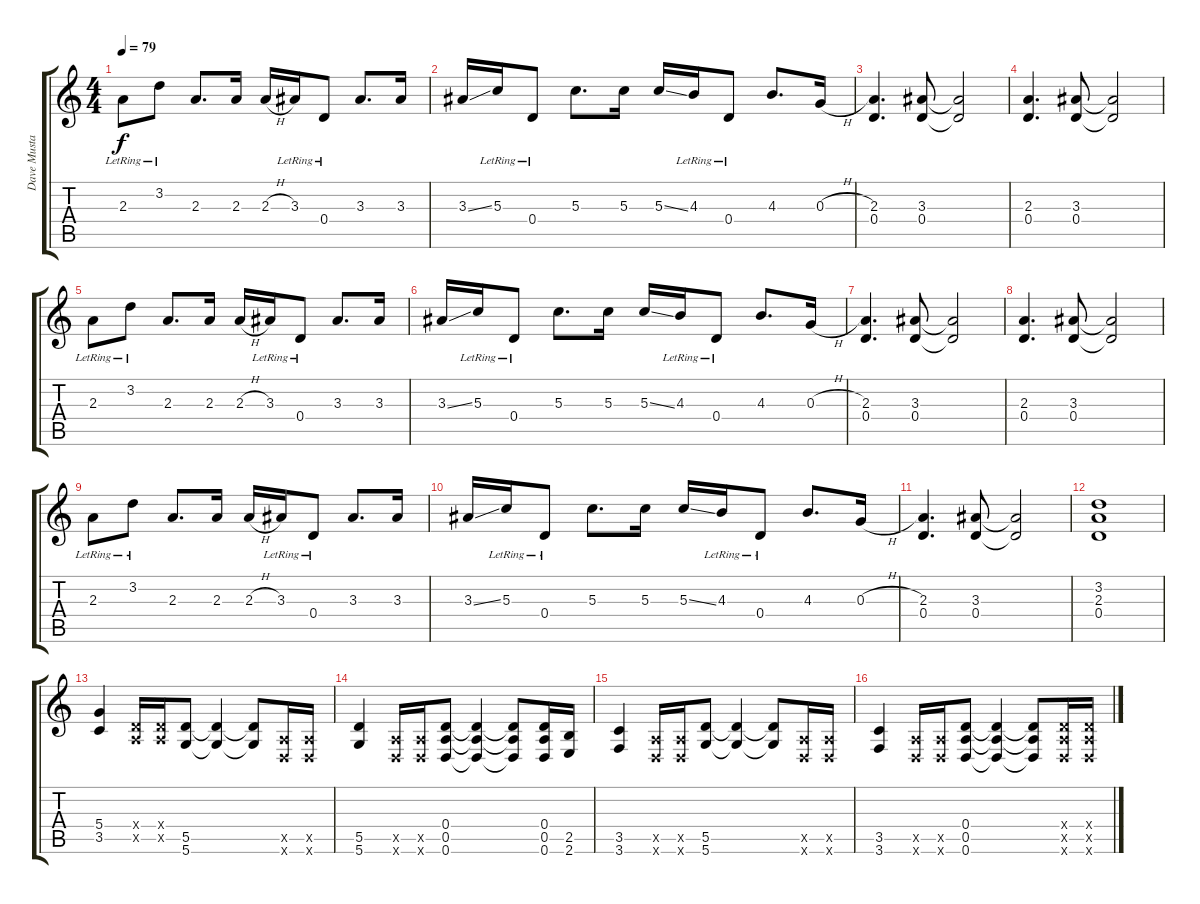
\track ("Dave Mustaine" "Dave Musta") {instrument distortionguitar}
\staff {score tabs}
\tuning (E4 B3 G3 D3 A2 D2) {hide}
\ts (4 4)
\tempo 79
\clef g2
\ks c
2.3{lr}.8{dy f} 3.2{lr}.8 2.3.8{d} 2.3.16 2.3{h}.16 3.3{lr}.16 0.4{lr}.8 3.3.8{d} 3.3.16 |
3.3{ss}.16 5.3{lr}.16 0.4{lr}.8 5.3.8{d} 5.3.16 5.3{ss}.16 4.3{lr}.16 0.4{lr}.8 4.3.8{d} 0.3{h}.16 |
(2.3 0.4).4{d} (3.3 0.4).8 (3.3{t} 0.4{t}).2 |
(2.3 0.4).4{d} (3.3 0.4).8 (3.3{t} 0.4{t}).2 |
2.3{lr}.8 3.2{lr}.8 2.3.8{d} 2.3.16 2.3{h}.16 3.3{lr}.16 0.4{lr}.8 3.3.8{d} 3.3.16 |
3.3{ss}.16 5.3{lr}.16 0.4{lr}.8 5.3.8{d} 5.3.16 5.3{ss}.16 4.3{lr}.16 0.4{lr}.8 4.3.8{d} 0.3{h}.16 |
(2.3 0.4).4{d} (3.3 0.4).8 (3.3{t} 0.4{t}).2 |
(2.3 0.4).4{d} (3.3 0.4).8 (3.3{t} 0.4{t}).2 |
2.3{lr}.8 3.2{lr}.8 2.3.8{d} 2.3.16 2.3{h}.16 3.3{lr}.16 0.4{lr}.8 3.3.8{d} 3.3.16 |
3.3{ss}.16 5.3{lr}.16 0.4{lr}.8 5.3.8{d} 5.3.16 5.3{ss}.16 4.3{lr}.16 0.4{lr}.8 4.3.8{d} 0.3{h}.16 |
(2.3 0.4).4{d} (3.3 0.4).8 (3.3{t} 0.4{t}).2 |
(3.2 2.3 0.4).1 |
(5.4 3.5).4 (0.4{x} 0.5{x}).16 (0.4{x} 0.5{x}).16 (5.5 5.6).8 (5.5{t} 5.6{t}).4 (5.5{t} 5.6{t}).8 (0.5{x} 0.6{x}).16 (0.5{x} 0.6{x}).16 |
(5.5 5.6).4 (0.5{x} 0.6{x}).16 (0.5{x} 0.6{x}).16 (0.4 0.5 0.6).8 (0.4{t} 0.5{t} 0.6{t}).4 (0.4{t} 0.5{t} 0.6{t}).8 (0.4 0.5 0.6).16 (2.5 2.6).16 |
(3.5 3.6).4 (0.5{x} 0.6{x}).16 (0.5{x} 0.6{x}).16 (5.5 5.6).8 (5.5{t} 5.6{t}).4 (5.5{t} 5.6{t}).8 (0.5{x} 0.6{x}).16 (0.5{x} 0.6{x}).16 |
(3.5 3.6).4 (0.5{x} 0.6{x}).16 (0.5{x} 0.6{x}).16 (0.4 0.5 0.6).8 (0.4{t} 0.5{t} 0.6{t}).4 (0.4{t} 0.5{t} 0.6{t}).8 (0.4{x} 0.5{x} 0.6{x}).16 (0.4{x} 0.5{x} 0.6{x}).16
